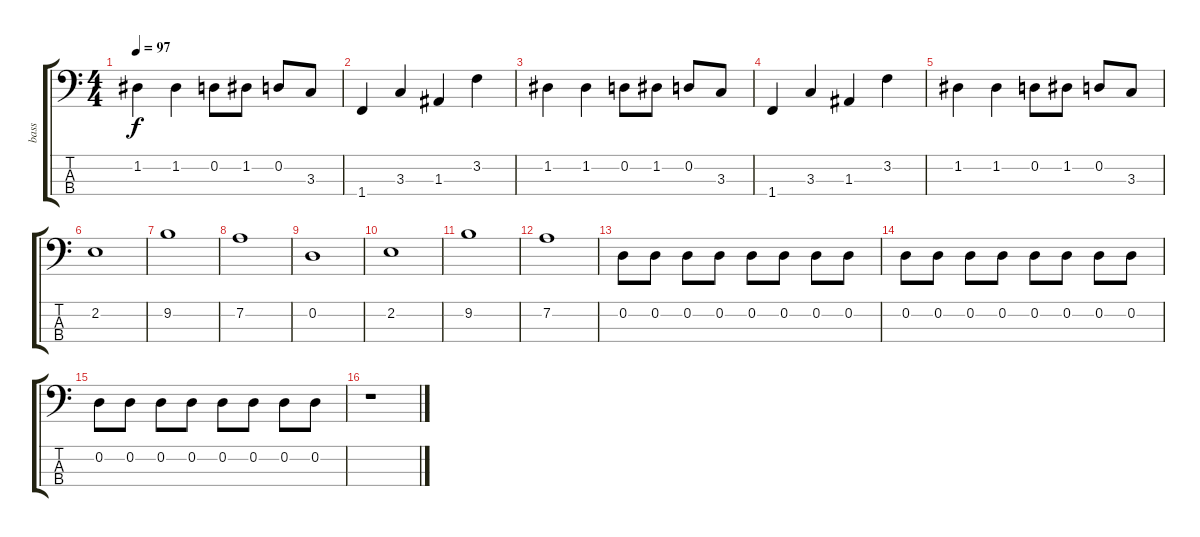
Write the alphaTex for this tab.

\track ("bass" "bass") {instrument electricbassfinger}
\staff {score tabs}
\tuning (G2 D2 A1 E1) {hide}
\ts (4 4)
\tempo 97
\clef f4
\ks c
1.2.4{dy f} 1.2.4 0.2.8 1.2.8 0.2.8 3.3.8 |
1.4.4 3.3.4 1.3.4 3.2.4 |
1.2.4 1.2.4 0.2.8 1.2.8 0.2.8 3.3.8 |
1.4.4 3.3.4 1.3.4 3.2.4 |
1.2.4 1.2.4 0.2.8 1.2.8 0.2.8 3.3.8 |
2.2.1 |
9.2.1 |
7.2.1 |
0.2.1 |
2.2.1 |
9.2.1 |
7.2.1 |
0.2.8 0.2.8 0.2.8 0.2.8 0.2.8 0.2.8 0.2.8 0.2.8 |
0.2.8 0.2.8 0.2.8 0.2.8 0.2.8 0.2.8 0.2.8 0.2.8 |
0.2.8 0.2.8 0.2.8 0.2.8 0.2.8 0.2.8 0.2.8 0.2.8 |
r.1
